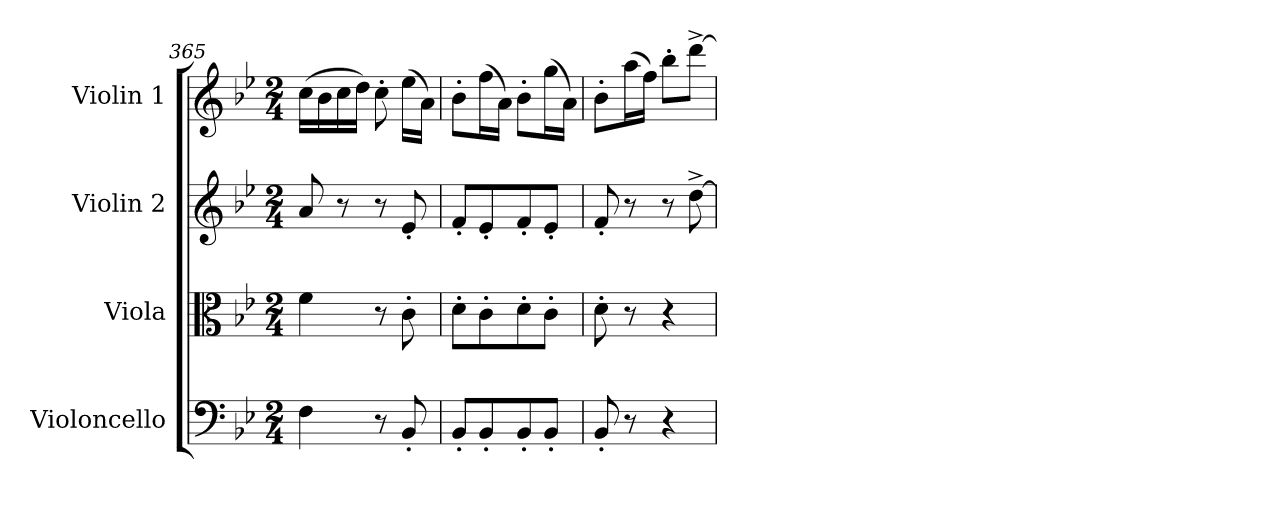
**kern	**kern	**kern	**kern
*part4	*part3	*part2	*part1
*staff4	*staff3	*staff2	*staff1
*I"Violoncello	*I"Viola	*I"Violin 2	*I"Violin 1
*I'Vc	*I'Vla	*I'Vln	*I'Vln
*clefF4	*clefC3	*clefG2	*clefG2
*k[b-e-]	*k[b-e-]	*k[b-e-]	*k[b-e-]
*M2/4	*M2/4	*M2/4	*M2/4
=365	=365	=365	=365
4F\	4f\	8a/	(>16cc\LL
.	.	.	16b-\
.	.	8r	16cc\
.	.	.	16dd\JJ)
8r	8r	8r	8cc'\
8BB-'/	8c'\	8e-'/	(>16ee-\LL
.	.	.	16a\JJ)
=366	=366	=366	=366
8BB-'/L	8d'\L	8f'/L	8b-'\L
8BB-'/	8c'\	8e-'/	(>16ff\L
.	.	.	16a\JJ)
8BB-'/	8d'\	8f'/	8b-'\L
8BB-'/J	8c'\J	8e-'/J	(>16gg\L
.	.	.	16a\JJ)
=367	=367	=367	=367
8BB-'/	8d'\	8f'/	8b-'\L
8r	8r	8r	(>16aa\L
.	.	.	16ff\JJ)
4r	4r	8r	8bb-'\L
.	.	[8dd^\	[8ddd^\J
=	=	=	=
*-	*-	*-	*-
